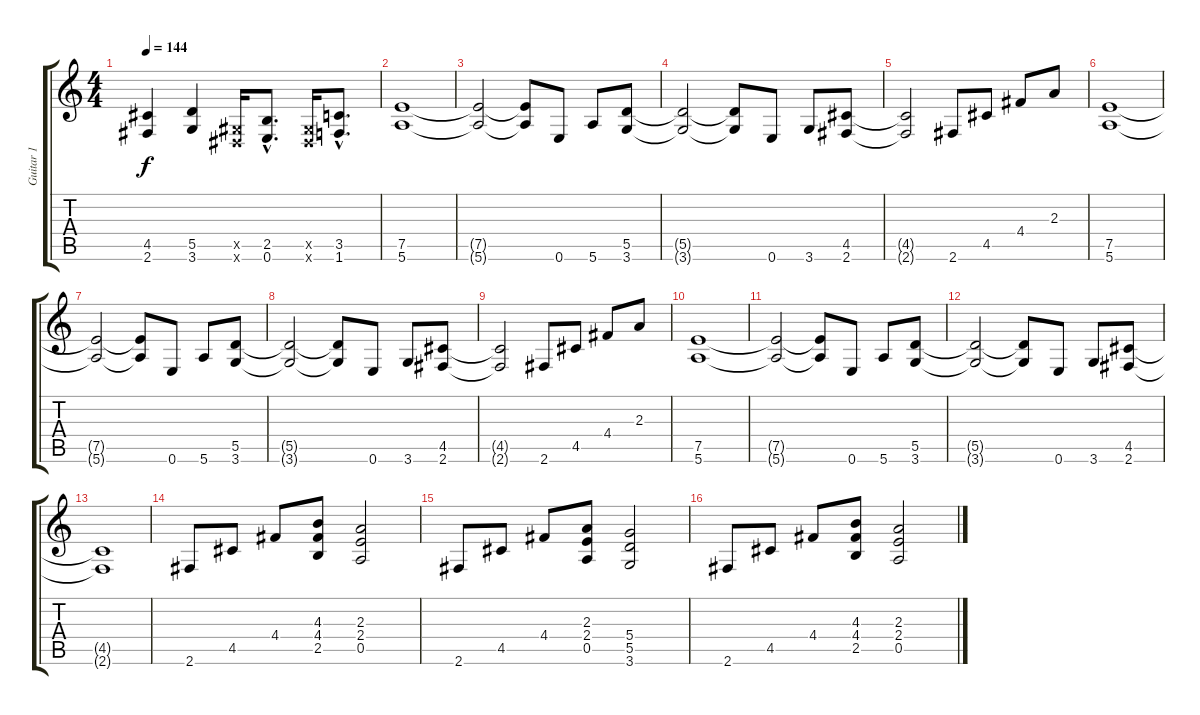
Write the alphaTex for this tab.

\track ("Guitar 1" "Guitar 1") {instrument distortionguitar}
\staff {score tabs}
\tuning (E4 B3 G3 D3 A2 E2) {hide}
\ts (4 4)
\tempo 144
\clef g2
\ks c
(4.5 2.6).4{dy f} (5.5 3.6).4 (-1.5{x} -1.6{x}).16 (2.5{hac} 0.6{hac}).8{d} (-1.5{x} -1.6{x}).16 (3.5{hac} 1.6{hac}).8{d} |
(7.5 5.6).1 |
(7.5{t} 5.6{t}).2 (7.5{t} 5.6{t}).8 0.6.8 5.6.8 (5.5 3.6).8 |
(5.5{t} 3.6{t}).2 (5.5{t} 3.6{t}).8 0.6.8 3.6.8 (4.5 2.6).8 |
(4.5{t} 2.6{t}).2 2.6.8 4.5.8 4.4.8 2.3.8 |
(7.5 5.6).1 |
(7.5{t} 5.6{t}).2 (7.5{t} 5.6{t}).8 0.6.8 5.6.8 (5.5 3.6).8 |
(5.5{t} 3.6{t}).2 (5.5{t} 3.6{t}).8 0.6.8 3.6.8 (4.5 2.6).8 |
(4.5{t} 2.6{t}).2 2.6.8 4.5.8 4.4.8 2.3.8 |
(7.5 5.6).1 |
(7.5{t} 5.6{t}).2 (7.5{t} 5.6{t}).8 0.6.8 5.6.8 (5.5 3.6).8 |
(5.5{t} 3.6{t}).2 (5.5{t} 3.6{t}).8 0.6.8 3.6.8 (4.5 2.6).8 |
(4.5{t} 2.6{t}).1 |
2.6.8 4.5.8 4.4.8 (4.3 4.4 2.5).8 (2.3 2.4 0.5).2 |
2.6.8 4.5.8 4.4.8 (2.3 2.4 0.5).8 (5.4 5.5 3.6).2 |
2.6.8 4.5.8 4.4.8 (4.3 4.4 2.5).8 (2.3 2.4 0.5).2
